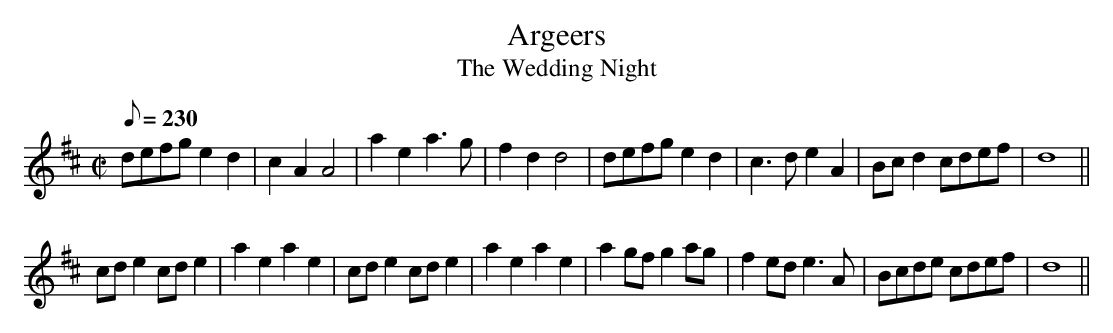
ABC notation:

X:1
T:Argeers
T:The Wedding Night
L:1/8
M:C|
Q:230
K:D
defg e2d2|c2A2 A4|a2e2 a3g|f2d2 d4|defg e2d2|c3d e2A2|Bcd2 cdef|d8||
cde2 cde2|a2e2 a2e2|cde2 cde2|a2e2 a2e2|a2gf g2ag|f2ed e3A|Bcde cdef|d8||
